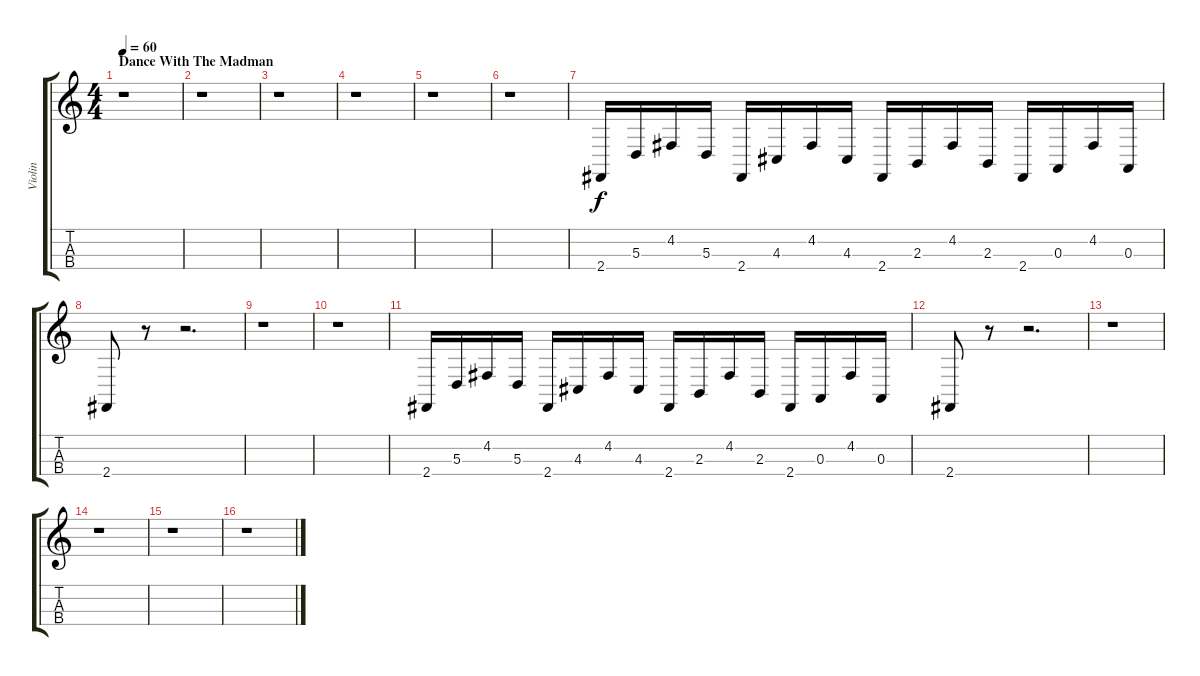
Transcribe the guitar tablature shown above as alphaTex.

\track ("Violin " "Violin ") {instrument violin}
\staff {score tabs}
\tuning (G3 D3 A2 E2) {hide}
\ts (4 4)
\section ("" "Dance With The Madman")
\tempo 60
\clef g2
\ks c
r.1{dy f} |
r.1 |
r.1 |
r.1 |
r.1 |
r.1 |
2.4.16 5.3.16 4.2.16 5.3.16 2.4.16 4.3.16 4.2.16 4.3.16 2.4.16 2.3.16 4.2.16 2.3.16 2.4.16 0.3.16 4.2.16 0.3.16 |
2.4.8 r.8 r.2{d} |
r.1 |
r.1 |
2.4.16 5.3.16 4.2.16 5.3.16 2.4.16 4.3.16 4.2.16 4.3.16 2.4.16 2.3.16 4.2.16 2.3.16 2.4.16 0.3.16 4.2.16 0.3.16 |
2.4.8 r.8 r.2{d} |
r.1 |
r.1 |
r.1 |
r.1
